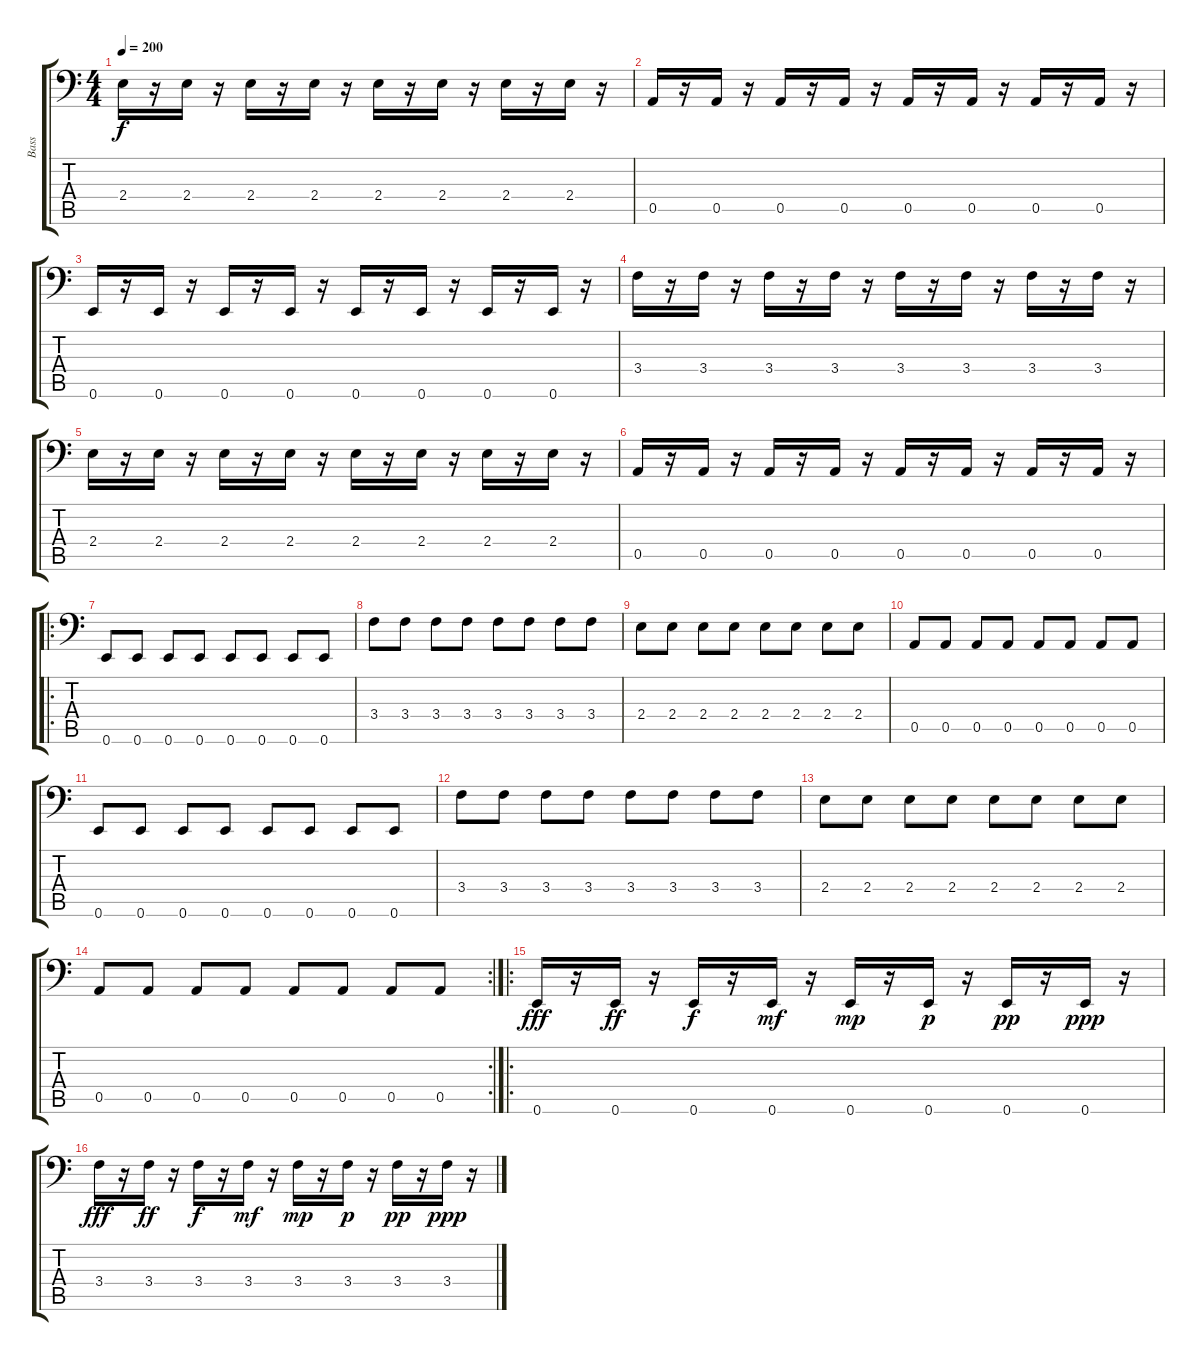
\track ("Bass" "Bass") {instrument electricbasspick}
\staff {score tabs}
\tuning (E3 B2 G2 D2 A1 E1) {hide}
\ts (4 4)
\tempo 200
\clef f4
\ks c
2.4.16{dy f} r.16 2.4.16 r.16 2.4.16 r.16 2.4.16 r.16 2.4.16 r.16 2.4.16 r.16 2.4.16 r.16 2.4.16 r.16 |
0.5.16 r.16 0.5.16 r.16 0.5.16 r.16 0.5.16 r.16 0.5.16 r.16 0.5.16 r.16 0.5.16 r.16 0.5.16 r.16 |
0.6.16 r.16 0.6.16 r.16 0.6.16 r.16 0.6.16 r.16 0.6.16 r.16 0.6.16 r.16 0.6.16 r.16 0.6.16 r.16 |
3.4.16 r.16 3.4.16 r.16 3.4.16 r.16 3.4.16 r.16 3.4.16 r.16 3.4.16 r.16 3.4.16 r.16 3.4.16 r.16 |
2.4.16 r.16 2.4.16 r.16 2.4.16 r.16 2.4.16 r.16 2.4.16 r.16 2.4.16 r.16 2.4.16 r.16 2.4.16 r.16 |
0.5.16 r.16 0.5.16 r.16 0.5.16 r.16 0.5.16 r.16 0.5.16 r.16 0.5.16 r.16 0.5.16 r.16 0.5.16 r.16 |
\ro
0.6.8 0.6.8 0.6.8 0.6.8 0.6.8 0.6.8 0.6.8 0.6.8 |
3.4.8 3.4.8 3.4.8 3.4.8 3.4.8 3.4.8 3.4.8 3.4.8 |
2.4.8 2.4.8 2.4.8 2.4.8 2.4.8 2.4.8 2.4.8 2.4.8 |
0.5.8 0.5.8 0.5.8 0.5.8 0.5.8 0.5.8 0.5.8 0.5.8 |
0.6.8 0.6.8 0.6.8 0.6.8 0.6.8 0.6.8 0.6.8 0.6.8 |
3.4.8 3.4.8 3.4.8 3.4.8 3.4.8 3.4.8 3.4.8 3.4.8 |
2.4.8 2.4.8 2.4.8 2.4.8 2.4.8 2.4.8 2.4.8 2.4.8 |
\rc 2
0.5.8 0.5.8 0.5.8 0.5.8 0.5.8 0.5.8 0.5.8 0.5.8 |
\ro
0.6.16{dy fff} r.16 0.6.16{dy ff} r.16 0.6.16{dy f} r.16 0.6.16{dy mf} r.16 0.6.16{dy mp} r.16 0.6.16{dy p} r.16 0.6.16{dy pp} r.16 0.6.16{dy ppp} r.16 |
3.4.16{dy fff} r.16 3.4.16{dy ff} r.16 3.4.16{dy f} r.16 3.4.16{dy mf} r.16 3.4.16{dy mp} r.16 3.4.16{dy p} r.16 3.4.16{dy pp} r.16 3.4.16{dy ppp} r.16
